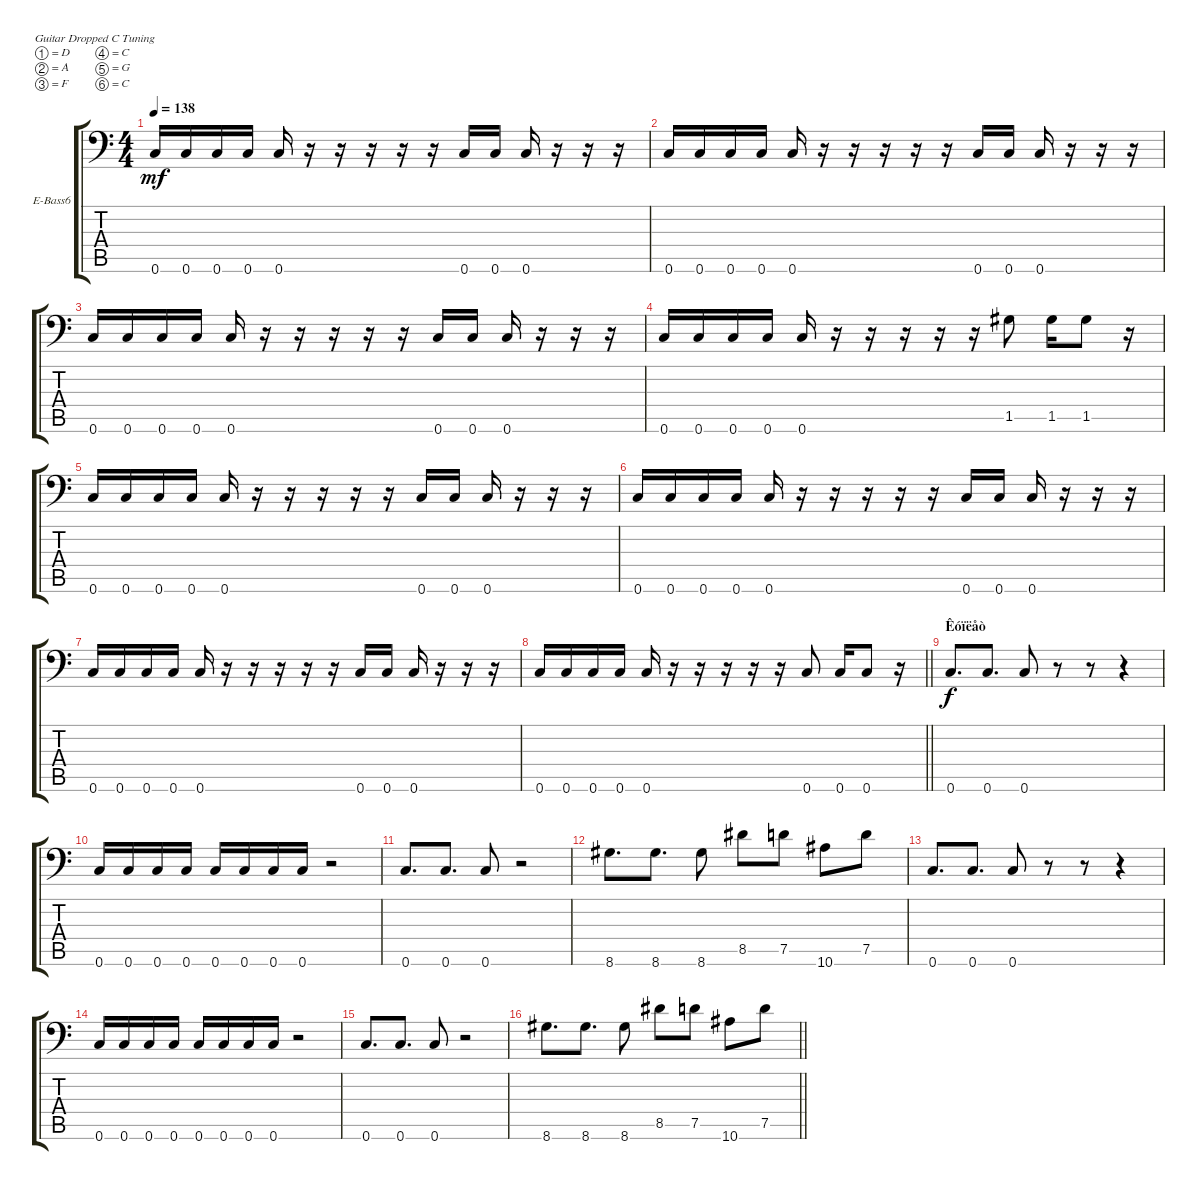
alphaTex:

\bracketExtendMode groupsimilarinstruments
\firstSystemTrackNameOrientation horizontal
\otherSystemsTrackNameOrientation horizontal
\track ("Bass" "E-Bass6") {instrument electricbasspick}
\staff {score tabs}
\tuning (D4 A3 F3 C3 G2 C2)
\ts (4 4)
\tempo 138
\clef f4
\ks c
0.6.16{dy mf} 0.6.16 0.6.16 0.6.16 0.6.16 r.16 r.16 r.16 r.16 r.16 0.6.16 0.6.16 0.6.16 r.16 r.16 r.16 |
0.6.16 0.6.16 0.6.16 0.6.16 0.6.16 r.16 r.16 r.16 r.16 r.16 0.6.16 0.6.16 0.6.16 r.16 r.16 r.16 |
0.6.16 0.6.16 0.6.16 0.6.16 0.6.16 r.16 r.16 r.16 r.16 r.16 0.6.16 0.6.16 0.6.16 r.16 r.16 r.16 |
0.6.16 0.6.16 0.6.16 0.6.16 0.6.16 r.16 r.16 r.16 r.16 r.16 1.5.8 1.5.16 1.5.8 r.16 |
0.6.16 0.6.16 0.6.16 0.6.16 0.6.16 r.16 r.16 r.16 r.16 r.16 0.6.16 0.6.16 0.6.16 r.16 r.16 r.16 |
0.6.16 0.6.16 0.6.16 0.6.16 0.6.16 r.16 r.16 r.16 r.16 r.16 0.6.16 0.6.16 0.6.16 r.16 r.16 r.16 |
0.6.16 0.6.16 0.6.16 0.6.16 0.6.16 r.16 r.16 r.16 r.16 r.16 0.6.16 0.6.16 0.6.16 r.16 r.16 r.16 |
\barLineRight lightlight
0.6.16 0.6.16 0.6.16 0.6.16 0.6.16 r.16 r.16 r.16 r.16 r.16 0.6.8 0.6.16 0.6.8 r.16 |
\section ("" "Êóïëåò")
0.6.8{d dy f} 0.6.8{d} 0.6.8 r.8 r.8 r.4 |
0.6.16 0.6.16 0.6.16 0.6.16 0.6.16 0.6.16 0.6.16 0.6.16 r.2 |
0.6.8{d} 0.6.8{d} 0.6.8 r.2 |
8.6.8{d} 8.6.8{d} 8.6.8 8.5.8 7.5.8 10.6.8 7.5.8 |
0.6.8{d} 0.6.8{d} 0.6.8 r.8 r.8 r.4 |
0.6.16 0.6.16 0.6.16 0.6.16 0.6.16 0.6.16 0.6.16 0.6.16 r.2 |
0.6.8{d} 0.6.8{d} 0.6.8 r.2 |
\barLineRight lightlight
8.6.8{d} 8.6.8{d} 8.6.8 8.5.8 7.5.8 10.6.8 7.5.8
